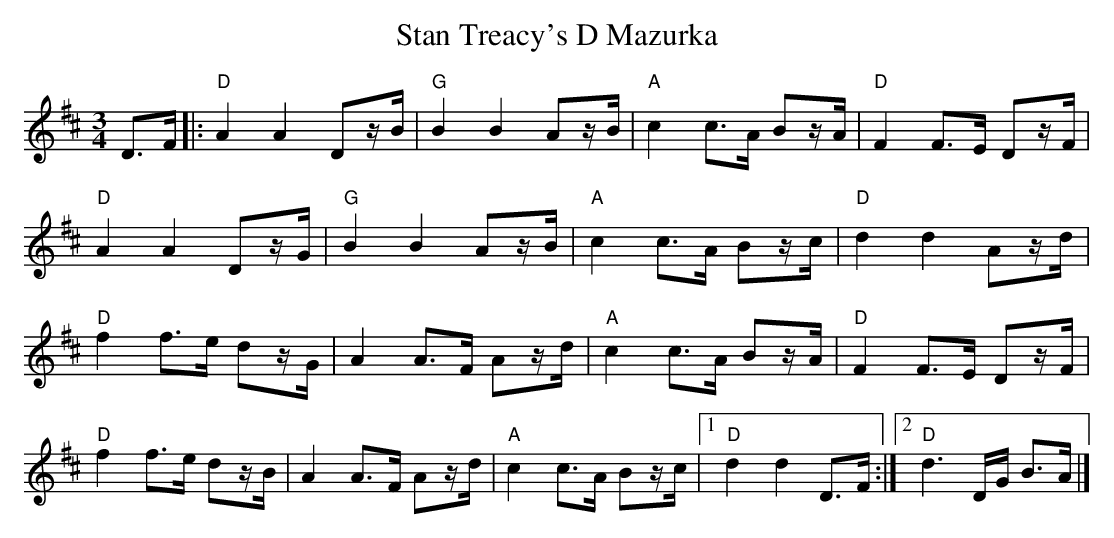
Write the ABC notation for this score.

X:1
T:Stan Treacy's D Mazurka
M:3/4
L:1/8
K:D
D>F|:"D"A2A2 Dz/B/ | "G"B2B2Az/B/ |"A"c2c>A Bz/A/ |"D"F2F>E Dz/F/|
"D"A2A2Dz/G/| "G"B2B2Az/B/| "A"c2c>A Bz/c/|"D"d2d2Az/d/|
"D"f2f>e dz/G/| A2A>F Az/d/|"A"c2c>A Bz/A/|"D"F2F>E Dz/F/|
"D"f2f>e dz/B/| A2A>F Az/d/| "A"c2c>A Bz/c/ |1"D"d2d2D>F:|2"D"d3D/G/ B>A|]
